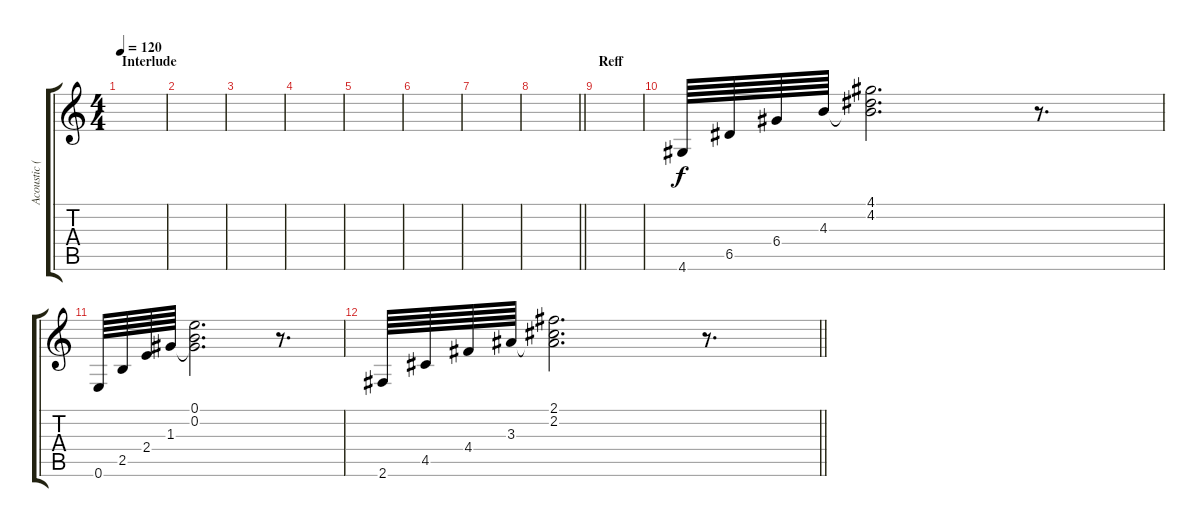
\track ("Acoustic (Andra)" "Acoustic (") {instrument acousticguitarsteel}
\staff {score tabs}
\tuning (E4 B3 G3 D3 A2 E2) {hide}
\ts (4 4)
\section ("" "Interlude")
\tempo 120
\clef g2
\ks c
|
|
|
|
|
|
|
\barLineRight lightlight
|
\section ("" "Reff")
|
4.6.64{volume 16} 6.5.64 6.4.64 4.3.64 (4.1 4.2 4.3{t}).2{d} r.8{d} |
0.6.64 2.5.64 2.4.64 1.3.64 (0.1 0.2 1.3{t}).2{d} r.8{d} |
\barLineRight lightlight
2.6.64 4.5.64 4.4.64 3.3.64 (2.1 2.2 3.3{t}).2{d} r.8{d}
